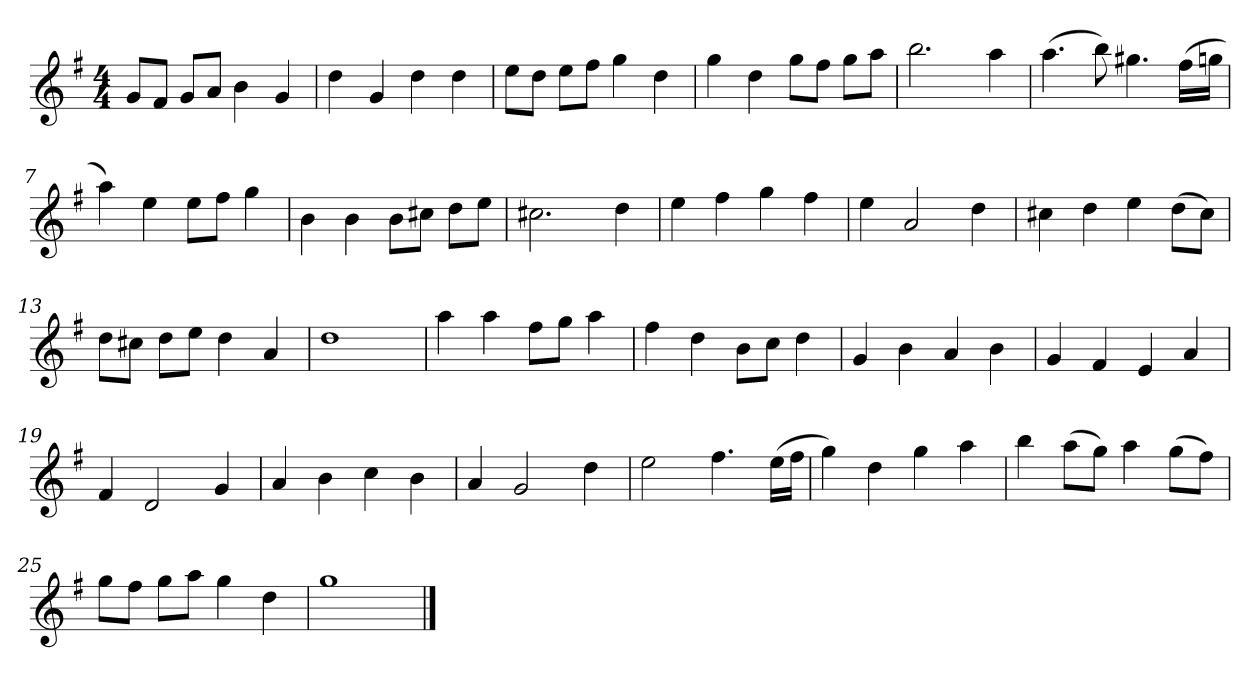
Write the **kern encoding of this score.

**kern
*part1
*staff1
*k[f#]
*M4/4
*MM120
=1
8gL
8f#J
8gL
8aJ
4b
4g
=2
4dd
4g
4dd
4dd
=3
8eeL
8ddJ
8eeL
8ff#J
4gg
4dd
=4
4gg
4dd
8ggL
8ff#J
8ggL
8aaJ
=5
2.bb
4aa
=6
(4.aa
8bb)
4.gg#X
(16ff#LL
16ggnJJ
=7
4aa)
4ee
8eeL
8ff#J
4gg
=8
4b
4b
8bL
8cc#XJ
8ddL
8eeJ
=9
2.cc#X
4dd
=10
4ee
4ff#
4gg
4ff#
=11
4ee
2a
4dd
=12
4cc#X
4dd
4ee
(8ddL
8cc#J)
=13
8ddL
8cc#XJ
8ddL
8eeJ
4dd
4a
=14
1dd
=15
4aa
4aa
8ff#L
8ggJ
4aa
=16
4ff#
4dd
8bL
8ccJ
4dd
=17
4g
4b
4a
4b
=18
4g
4f#
4e
4a
=19
4f#
2d
4g
=20
4a
4b
4cc
4b
=21
4a
2g
4dd
=22
2ee
4.ff#
(16eeLL
16ff#JJ
=23
4gg)
4dd
4gg
4aa
=24
4bb
(8aaL
8ggJ)
4aa
(8ggL
8ff#J)
=25
8ggL
8ff#J
8ggL
8aaJ
4gg
4dd
=26
1gg
==
*-
